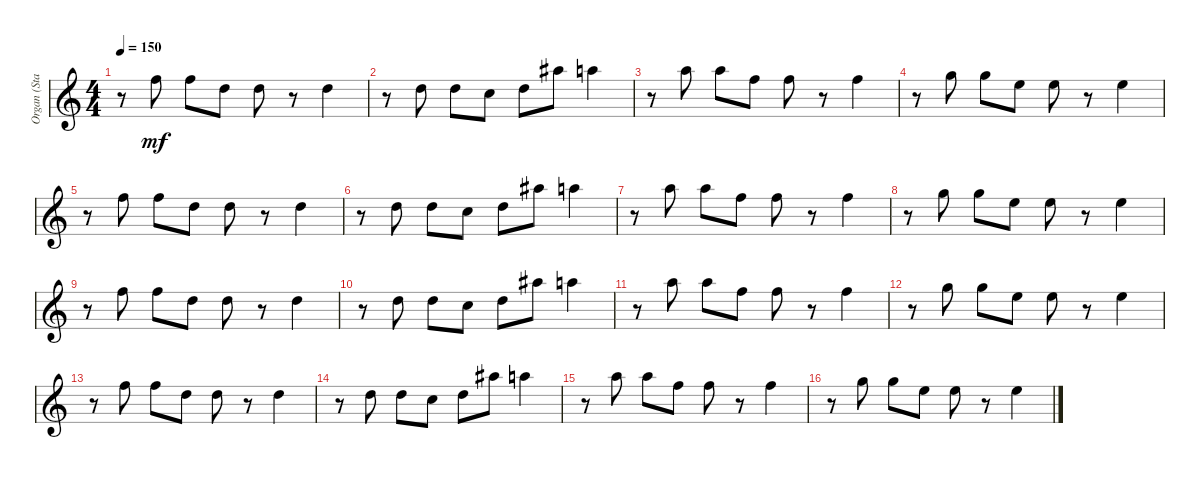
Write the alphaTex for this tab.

\track ("Organ (Staff 1)" "Organ (Sta") {instrument accordion}
\staff {score}
\tuning (E4 B3 G3 D3 A2 E2 B1) {hide}
\ts (4 4)
\tempo 150
\clef g2
\ks c
r.8{dy mf} 13.1.8 13.1.8 10.1.8 10.1.8 r.8 10.1.4 |
r.8 10.1.8 10.1.8 8.1.8 10.1.8 18.1.8 17.1.4 |
r.8 17.1.8 17.1.8 18.2.8 18.2.8 r.8 18.2.4 |
r.8 15.1.8 15.1.8 12.1.8 12.1.8 r.8 12.1.4 |
r.8 13.1.8 13.1.8 10.1.8 10.1.8 r.8 10.1.4 |
r.8 10.1.8 10.1.8 8.1.8 10.1.8 18.1.8 17.1.4 |
r.8 17.1.8 17.1.8 18.2.8 18.2.8 r.8 18.2.4 |
r.8 15.1.8 15.1.8 12.1.8 12.1.8 r.8 12.1.4 |
r.8 13.1.8 13.1.8 10.1.8 10.1.8 r.8 10.1.4 |
r.8 10.1.8 10.1.8 8.1.8 10.1.8 18.1.8 17.1.4 |
r.8 17.1.8 17.1.8 18.2.8 18.2.8 r.8 18.2.4 |
r.8 15.1.8 15.1.8 12.1.8 12.1.8 r.8 12.1.4 |
r.8 13.1.8 13.1.8 10.1.8 10.1.8 r.8 10.1.4 |
r.8 10.1.8 10.1.8 8.1.8 10.1.8 18.1.8 17.1.4 |
r.8 17.1.8 17.1.8 18.2.8 18.2.8 r.8 18.2.4 |
r.8 15.1.8 15.1.8 12.1.8 12.1.8 r.8 12.1.4
